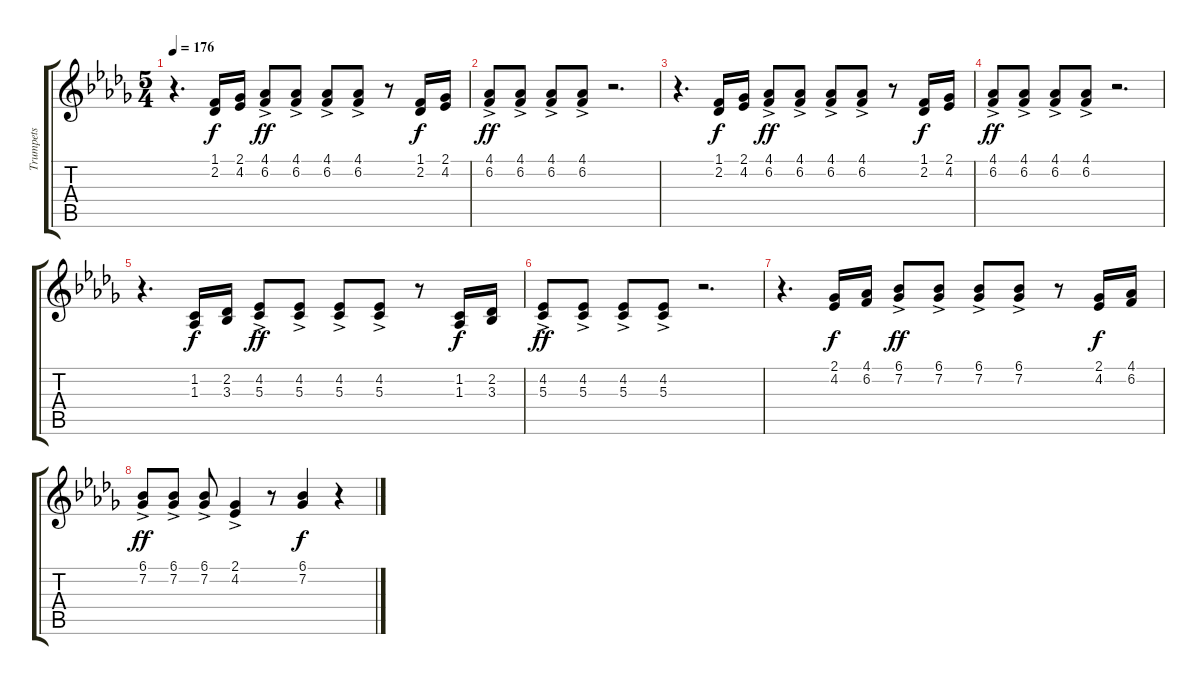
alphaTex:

\track ("Trumpets" "Trumpets") {instrument trumpet}
\staff {score tabs}
\tuning (E4 B3 G3 D3 A2 E2) {hide}
\ts (5 4)
\tempo 176
\clef g2
\ks db
r.4{d dy ff} (1.1 2.2).16{dy f} (2.1 4.2).16 (4.1{ac} 6.2).8{dy ff} (4.1{ac} 6.2).8 (4.1{ac} 6.2).8 (4.1{ac} 6.2).8 r.8 (1.1 2.2).16{dy f} (2.1 4.2).16 |
(4.1{ac} 6.2).8{dy ff} (4.1{ac} 6.2).8 (4.1{ac} 6.2).8 (4.1{ac} 6.2).8 r.2{d} |
r.4{d} (1.1 2.2).16{dy f} (2.1 4.2).16 (4.1{ac} 6.2).8{dy ff} (4.1{ac} 6.2).8 (4.1{ac} 6.2).8 (4.1{ac} 6.2).8 r.8 (1.1 2.2).16{dy f} (2.1 4.2).16 |
(4.1{ac} 6.2).8{dy ff} (4.1{ac} 6.2).8 (4.1{ac} 6.2).8 (4.1{ac} 6.2).8 r.2{d} |
r.4{d} (1.2 1.3).16{dy f} (2.2 3.3).16 (4.2{ac} 5.3).8{dy ff} (4.2{ac} 5.3).8 (4.2{ac} 5.3).8 (4.2{ac} 5.3).8 r.8 (1.2 1.3).16{dy f} (2.2 3.3).16 |
(4.2{ac} 5.3).8{dy ff} (4.2{ac} 5.3).8 (4.2{ac} 5.3).8 (4.2{ac} 5.3).8 r.2{d} |
r.4{d} (2.1 4.2).16{dy f} (4.1 6.2).16 (6.1{ac} 7.2).8{dy ff} (6.1{ac} 7.2).8 (6.1{ac} 7.2).8 (6.1{ac} 7.2).8 r.8 (2.1 4.2).16{dy f} (4.1 6.2).16 |
(6.1{ac} 7.2).8{dy ff} (6.1{ac} 7.2).8 (6.1{ac} 7.2).8 (2.1{ac} 4.2).4 r.8 (6.1 7.2).4{dy f} r.4
